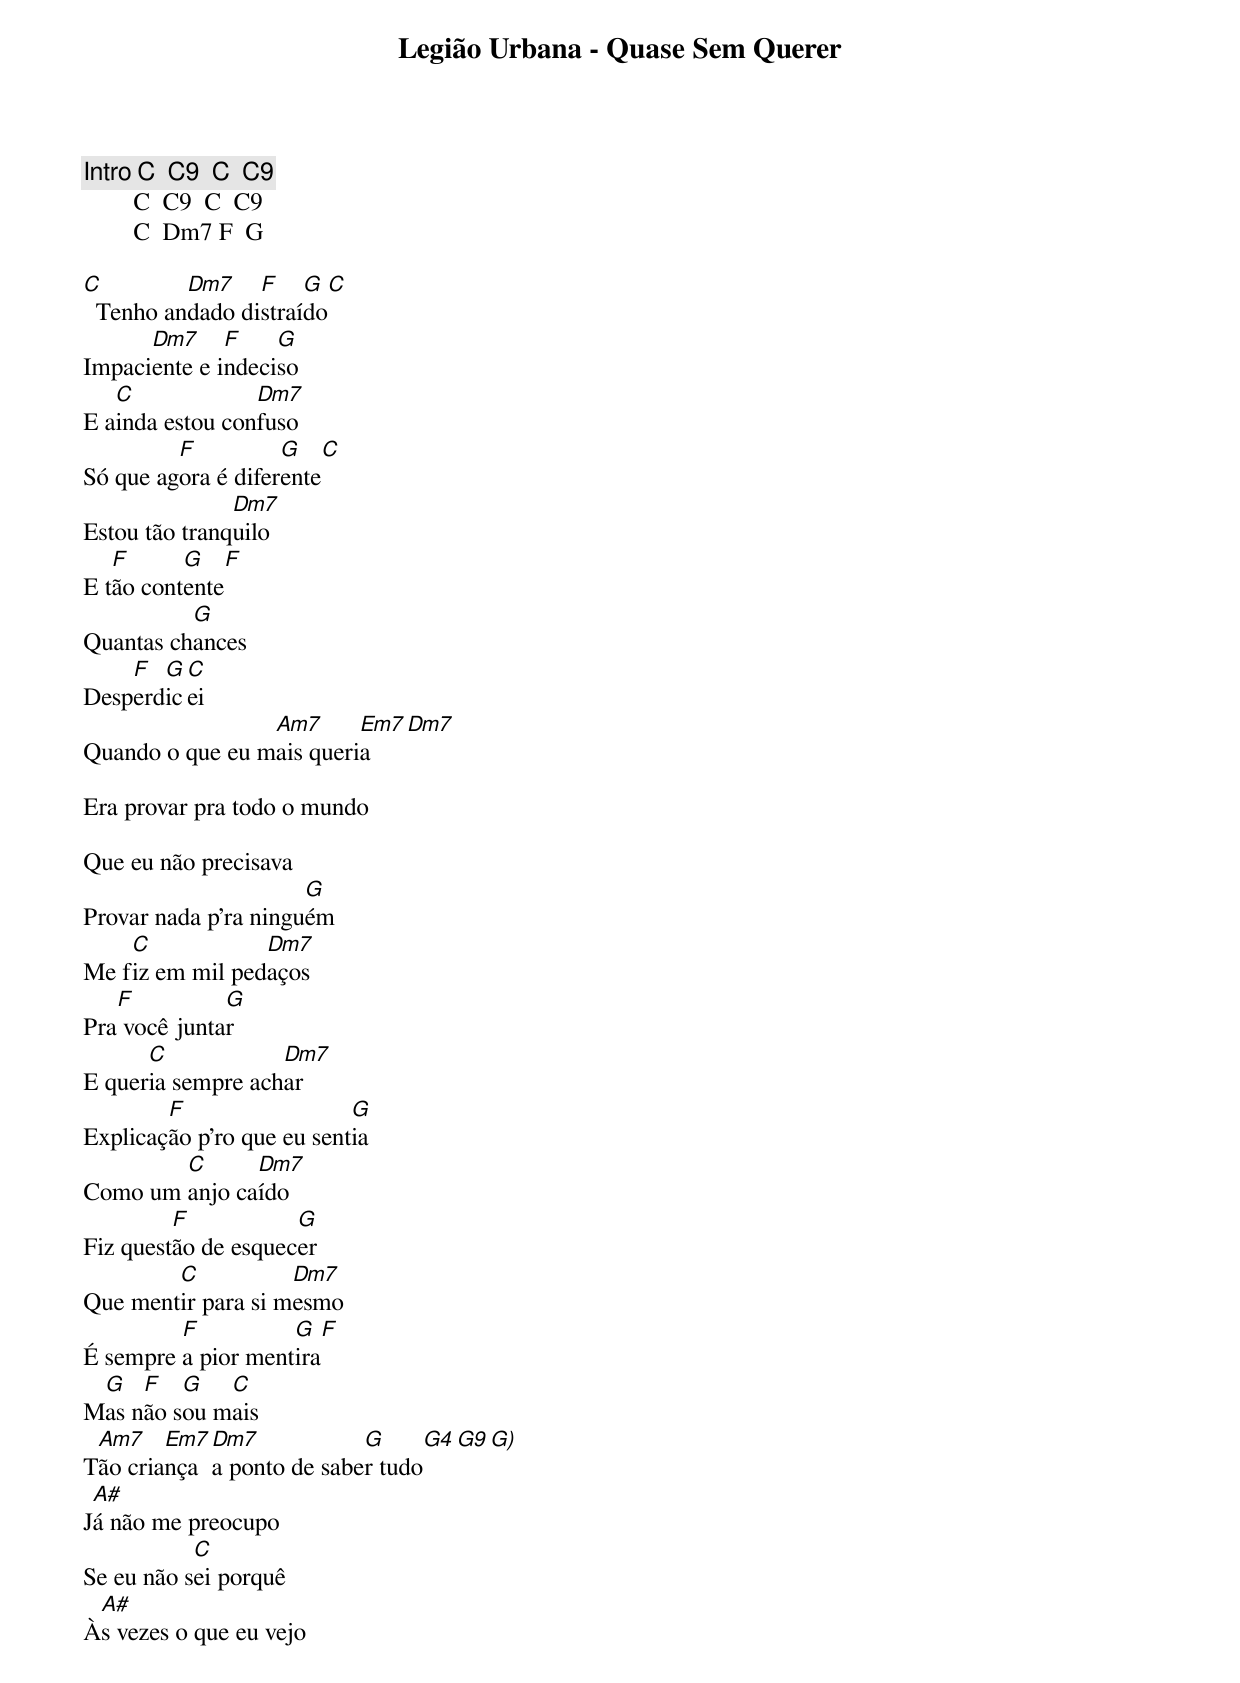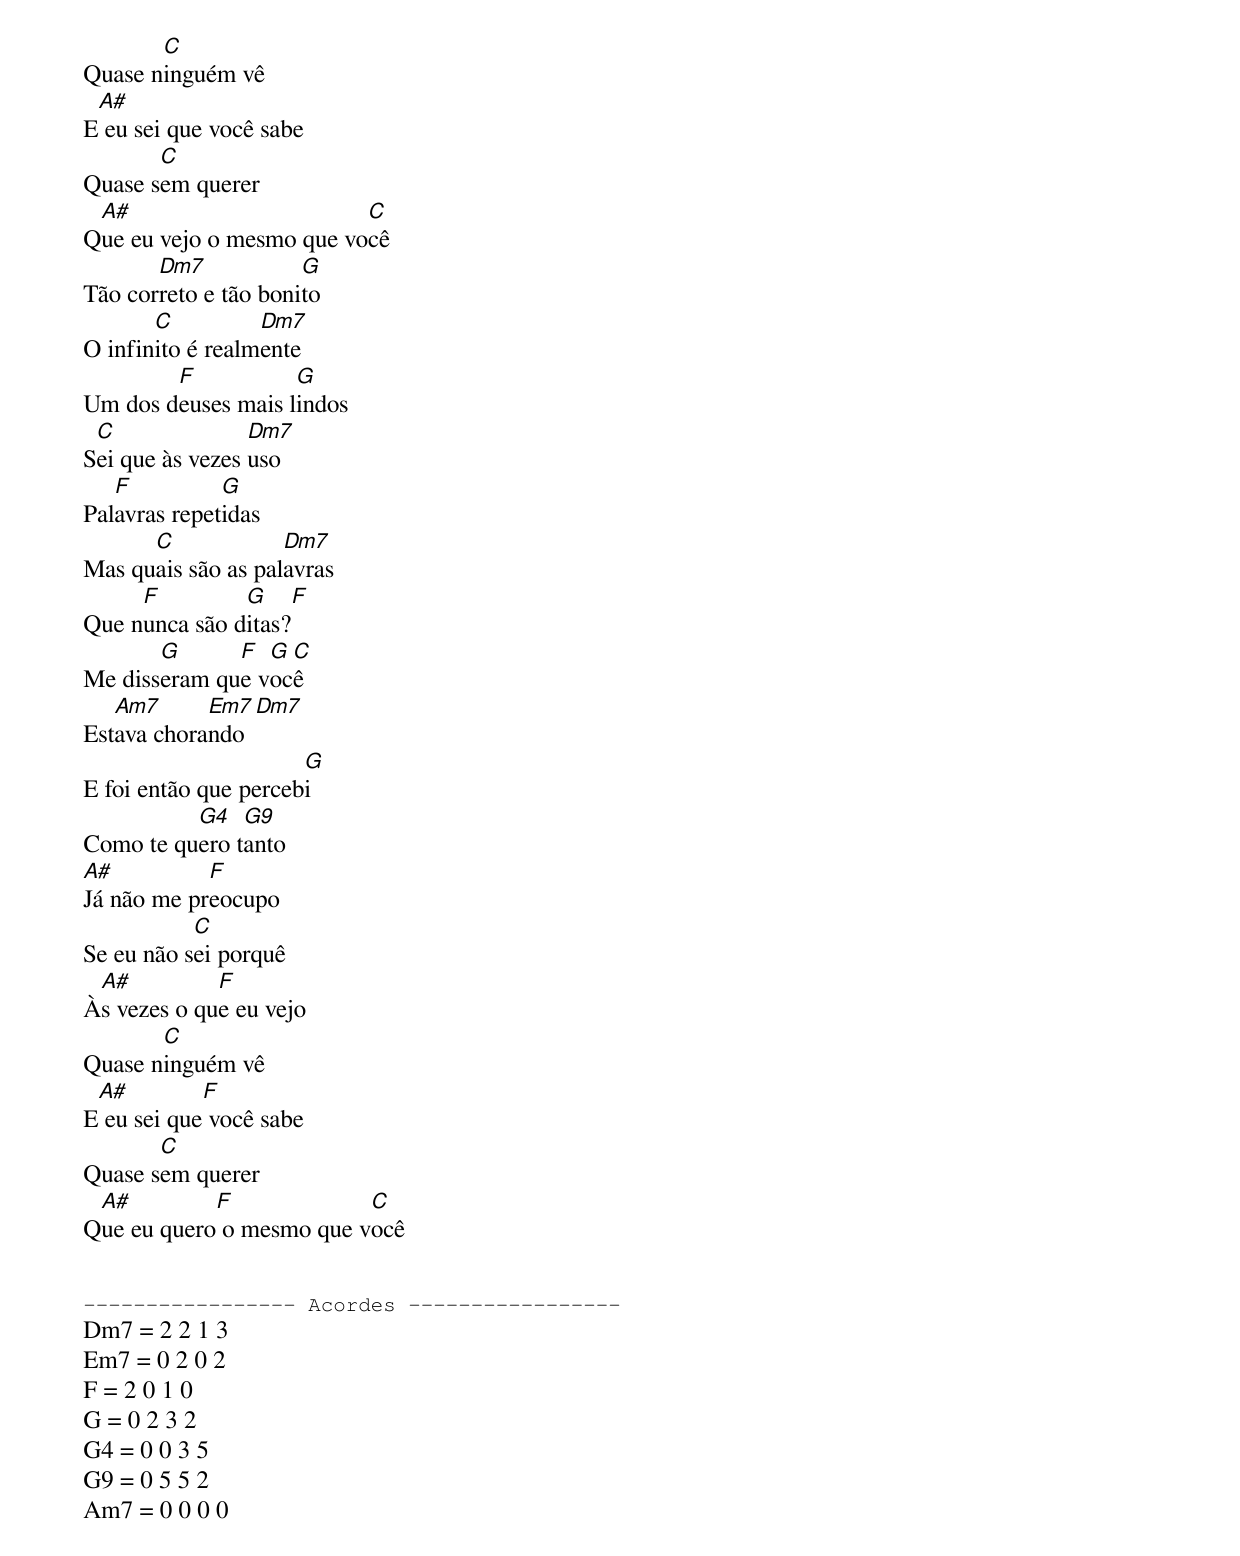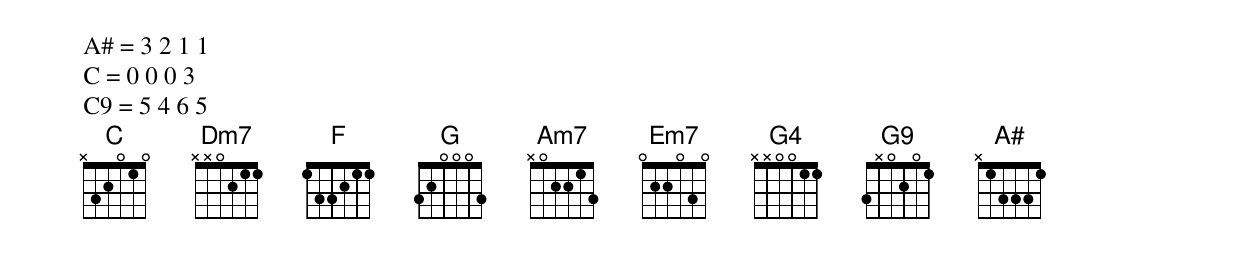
Legião Urbana - Quase Sem Querer

[Intro] C  C9  C  C9
        C  C9  C  C9
        C  Dm7 F  G

C         Dm7    F    G   C
  Tenho andado distraído
      Dm7     F    G
Impaciente e indeciso
   C             Dm7
E ainda estou confuso
         F          G    C
Só que agora é diferente
               Dm7
Estou tão tranquilo
   F      G     F
E tão contente
          G
Quantas chances
    F  G C
Desperdicei
                 Am7      Em7  Dm7
Quando o que eu mais queria

Era provar pra todo o mundo

Que eu não precisava
                      G
Provar nada p'ra ninguém
    C            Dm7
Me fiz em mil pedaços
   F          G
Pra você juntar
      C            Dm7
E queria sempre achar
        F                  G
Explicação p'ro que eu sentia
        C      Dm7
Como um anjo caído
         F           G
Fiz questão de esquecer
        C           Dm7
Que mentir para si mesmo
         F          G    F
É sempre a pior mentira
 G   F   G   C
Mas não sou mais
 Am7    Em7 Dm7            G      G4 G9 G)
Tão criança a ponto de saber tudo
 A#
Já não me preocupo
           C
Se eu não sei porquê
 A#
Às vezes o que eu vejo
       C
Quase ninguém vê
 A#
E eu sei que você sabe
       C
Quase sem querer
 A#                       C
Que eu vejo o mesmo que você
       Dm7            G
Tão correto e tão bonito
       C          Dm7
O infinito é realmente
        F           G
Um dos deuses mais lindos
 C               Dm7
Sei que às vezes uso
   F          G
Palavras repetidas
      C             Dm7
Mas quais são as palavras
     F         G     F
Que nunca são ditas?
       G      F  G C
Me disseram que você
   Am7      Em7   Dm7
Estava chorando
                      G
E foi então que percebi
          G4   G9
Como te quero tanto
A#          F
Já não me preocupo
           C
Se eu não sei porquê
 A#          F
Às vezes o que eu vejo
       C
Quase ninguém vê
 A#         F
E eu sei que você sabe
       C
Quase sem querer
 A#         F             C
Que eu quero o mesmo que você


----------------- Acordes -----------------
Dm7 = 2 2 1 3
Em7 = 0 2 0 2
F = 2 0 1 0
G = 0 2 3 2
G4 = 0 0 3 5
G9 = 0 5 5 2
Am7 = 0 0 0 0
A# = 3 2 1 1
C = 0 0 0 3
C9 = 5 4 6 5
